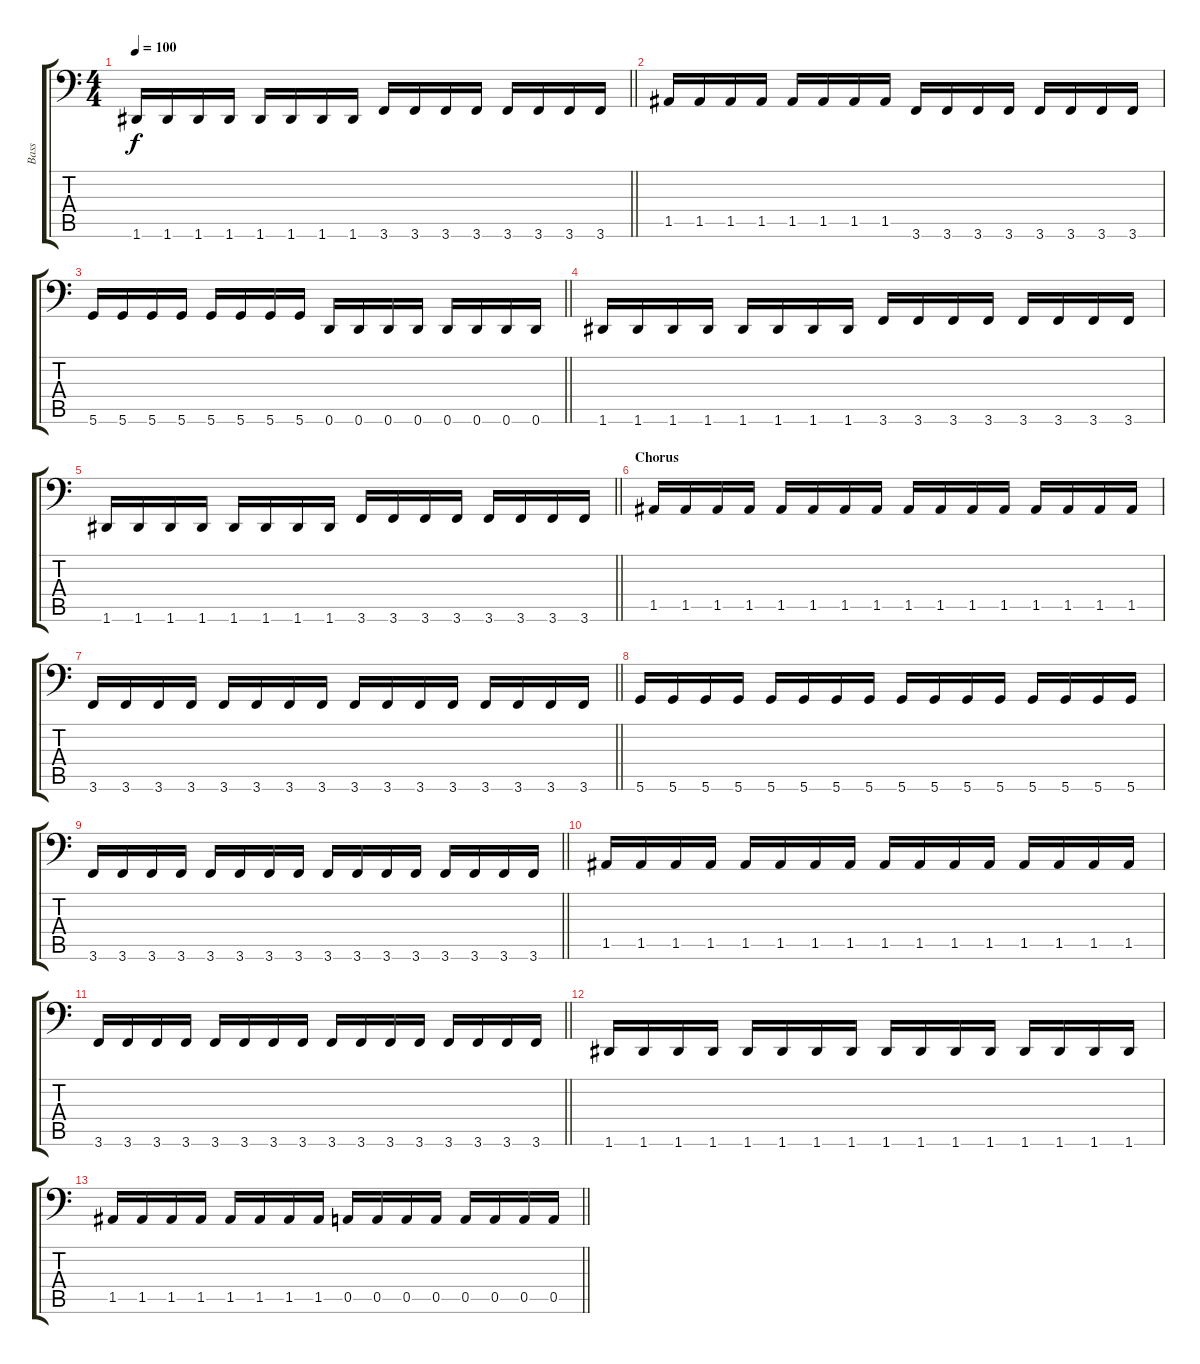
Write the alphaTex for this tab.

\track ("Bass" "Bass") {instrument electricbasspick}
\staff {score tabs}
\tuning (E3 B2 G2 D2 A1 D1) {hide}
\ts (4 4)
\tempo 100
\clef f4
\barLineRight lightlight
\ks c
1.6.16{dy f} 1.6.16 1.6.16 1.6.16 1.6.16 1.6.16 1.6.16 1.6.16 3.6.16 3.6.16 3.6.16 3.6.16 3.6.16 3.6.16 3.6.16 3.6.16 |
1.5.16 1.5.16 1.5.16 1.5.16 1.5.16 1.5.16 1.5.16 1.5.16 3.6.16 3.6.16 3.6.16 3.6.16 3.6.16 3.6.16 3.6.16 3.6.16 |
\barLineRight lightlight
5.6.16 5.6.16 5.6.16 5.6.16 5.6.16 5.6.16 5.6.16 5.6.16 0.6.16 0.6.16 0.6.16 0.6.16 0.6.16 0.6.16 0.6.16 0.6.16 |
1.6.16 1.6.16 1.6.16 1.6.16 1.6.16 1.6.16 1.6.16 1.6.16 3.6.16 3.6.16 3.6.16 3.6.16 3.6.16 3.6.16 3.6.16 3.6.16 |
\barLineRight lightlight
1.6.16 1.6.16 1.6.16 1.6.16 1.6.16 1.6.16 1.6.16 1.6.16 3.6.16 3.6.16 3.6.16 3.6.16 3.6.16 3.6.16 3.6.16 3.6.16 |
\section ("" "Chorus")
1.5.16 1.5.16 1.5.16 1.5.16 1.5.16 1.5.16 1.5.16 1.5.16 1.5.16 1.5.16 1.5.16 1.5.16 1.5.16 1.5.16 1.5.16 1.5.16 |
\barLineRight lightlight
3.6.16 3.6.16 3.6.16 3.6.16 3.6.16 3.6.16 3.6.16 3.6.16 3.6.16 3.6.16 3.6.16 3.6.16 3.6.16 3.6.16 3.6.16 3.6.16 |
5.6.16 5.6.16 5.6.16 5.6.16 5.6.16 5.6.16 5.6.16 5.6.16 5.6.16 5.6.16 5.6.16 5.6.16 5.6.16 5.6.16 5.6.16 5.6.16 |
\barLineRight lightlight
3.6.16 3.6.16 3.6.16 3.6.16 3.6.16 3.6.16 3.6.16 3.6.16 3.6.16 3.6.16 3.6.16 3.6.16 3.6.16 3.6.16 3.6.16 3.6.16 |
1.5.16 1.5.16 1.5.16 1.5.16 1.5.16 1.5.16 1.5.16 1.5.16 1.5.16 1.5.16 1.5.16 1.5.16 1.5.16 1.5.16 1.5.16 1.5.16 |
\barLineRight lightlight
3.6.16 3.6.16 3.6.16 3.6.16 3.6.16 3.6.16 3.6.16 3.6.16 3.6.16 3.6.16 3.6.16 3.6.16 3.6.16 3.6.16 3.6.16 3.6.16 |
1.6.16 1.6.16 1.6.16 1.6.16 1.6.16 1.6.16 1.6.16 1.6.16 1.6.16 1.6.16 1.6.16 1.6.16 1.6.16 1.6.16 1.6.16 1.6.16 |
\barLineRight lightlight
1.5.16 1.5.16 1.5.16 1.5.16 1.5.16 1.5.16 1.5.16 1.5.16 0.5.16 0.5.16 0.5.16 0.5.16 0.5.16 0.5.16 0.5.16 0.5.16
